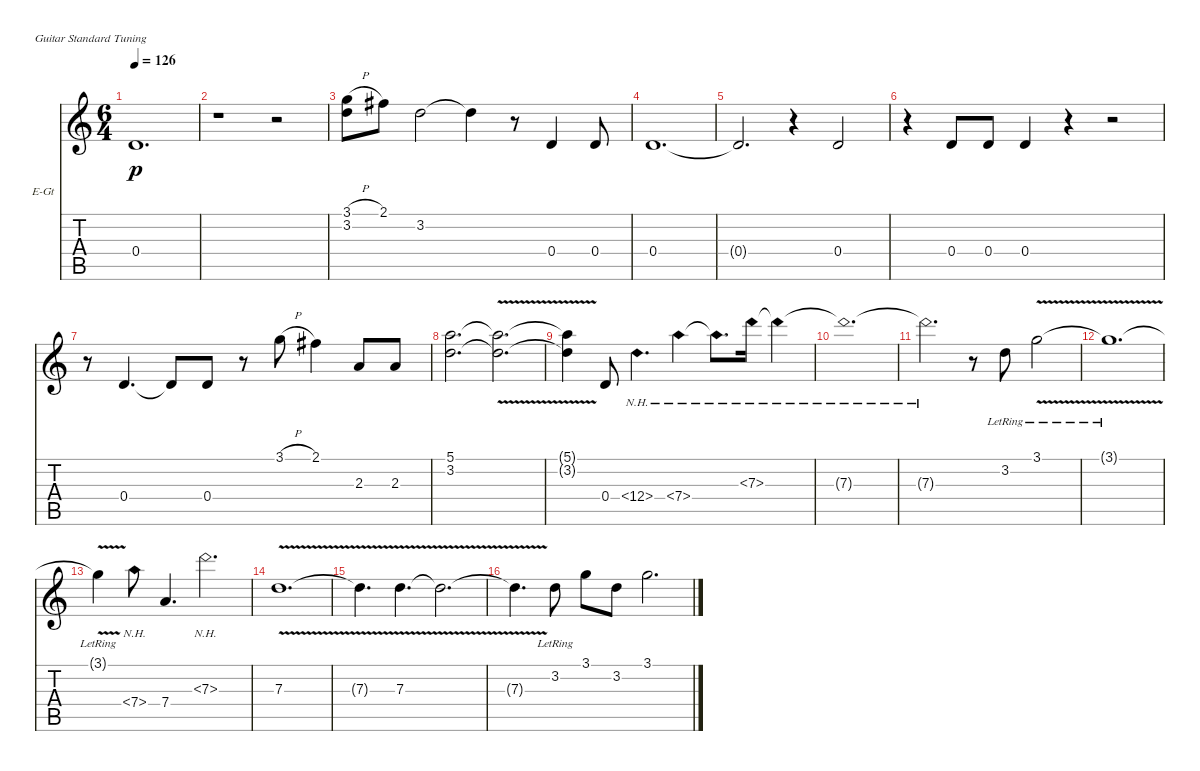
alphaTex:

\defaultSystemsLayout 4
\bracketExtendMode nobrackets
\firstSystemTrackNameOrientation horizontal
\otherSystemsTrackNameOrientation horizontal
\track ("Mike McCready (Drive)" "E-Gt") {instrument overdrivenguitar}
\staff {score tabs}
\tuning (E4 B3 G3 D3 A2 E2)
\ts (6 4)
\tempo 126
\clef g2
\ks c
0.4.1{d dy p} |
r.1 r.2 |
(3.1{h} 3.2).8 2.1.8 3.2.2 3.2{t}.4 r.8 0.4.4 0.4.8 |
0.4.1{d} |
0.4{t}.2{d} r.4 0.4.2 |
r.4 0.4.8 0.4.8 0.4.4 r.4 r.2 |
r.8 0.4.4{d} 0.4{t}.8 0.4.8 r.8 3.1{h}.8 2.1.4 2.3.8 2.3.8 |
(5.1 3.2).2{d} (5.1{v t} 3.2{v t}).2{d} |
(5.1{v t} 3.2{v t}).4 0.4.8 12.4{nh}.4{d} 7.4{nh}.4 7.4{nh t}.8{d} 7.3{nh}.16 7.3{nh t}.4 |
7.3{nh t}.1{d} |
7.3{nh t}.2{d} r.8 3.2{lr}.8 3.1{v lr}.2 |
3.1{v lr t}.1{d} |
3.1{v lr t}.4 7.4{nh}.8 7.4.4{d} 7.3{nh}.2{d} |
7.3{v}.1{d} |
7.3{v t}.4{d} 7.3{v}.4{d} 7.3{v t}.2{d} |
7.3{v t}.4{d} 3.2{lr}.8 3.1.8 3.2.8 3.1.2{d}
